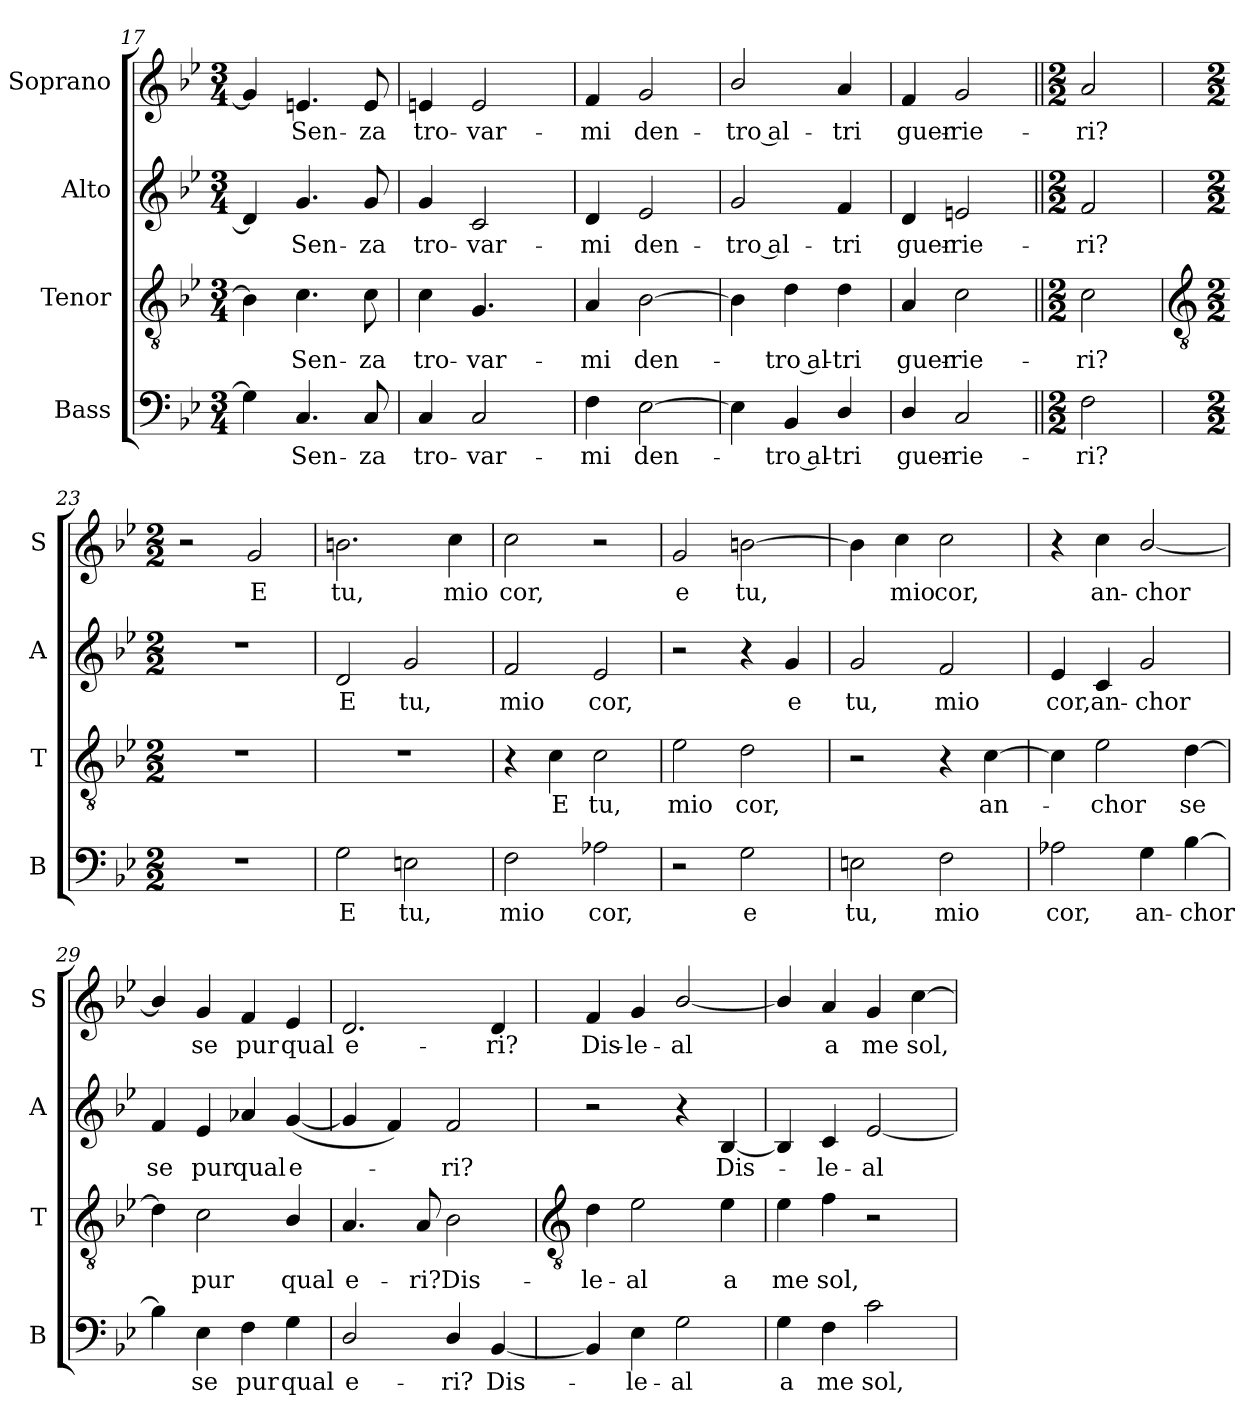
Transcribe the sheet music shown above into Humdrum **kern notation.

**kern	**text	**kern	**text	**kern	**text	**kern	**text
*part4	*part4	*part3	*part3	*part2	*part2	*part1	*part1
*staff4	*staff4	*staff3	*staff3	*staff2	*staff2	*staff1	*staff1
*I"Bass	*	*I"Tenor	*	*I"Alto	*	*I"Soprano	*
*I'B	*	*I'T	*	*I'A	*	*I'S	*
*clefF4	*	*clefGv2	*	*clefG2	*	*clefG2	*
*k[b-e-]	*	*k[b-e-]	*	*k[b-e-]	*	*k[b-e-]	*
*B-:	*	*B-:	*	*B-:	*	*B-:	*
*M3/4	*	*M3/4	*	*M3/4	*	*M3/4	*
=17	=17	=17	=17	=17	=17	=17	=17
4G]	.	4B]	.	4d]	.	4g]	.
!	!LO:LY:b	!	!LO:LY:b	!	!LO:LY:b	!	!LO:LY:b
4.C	Sen-	4.c	Sen-	4.g	Sen-	4.en	Sen-
!	!LO:LY:b	!	!LO:LY:b	!	!LO:LY:b	!	!LO:LY:b
8C	-za	8c	-za	8g	-za	8e	-za
=18	=18	=18	=18	=18	=18	=18	=18
!	!LO:LY:b	!	!LO:LY:b	!	!LO:LY:b	!	!LO:LY:b
4C	tro-	4c	tro-	4g	tro-	4en	tro-
!	!LO:LY:b	!	!LO:LY:b	!	!LO:LY:b	!	!LO:LY:b
2C	-var-	4.G	-var-	2c	-var-	2e	-var-
.	.	8ryy	.	.	.	.	.
=19	=19	=19	=19	=19	=19	=19	=19
!	!LO:LY:b	!	!LO:LY:b	!	!LO:LY:b	!	!LO:LY:b
4F	-mi	4A	-mi	4d	-mi	4f	-mi
!	!LO:LY:b	!	!LO:LY:b	!	!LO:LY:b	!	!LO:LY:b
[2E-	den-	[2B-	den-	2e-	den-	2g	den-
=20	=20	=20	=20	=20	=20	=20	=20
!	!	!	!	!	!LO:LY:b	!	!LO:LY:b
4E-]	.	4B-]	.	2g	-tro al-	2b-/	-tro al-
!	!LO:LY:b	!	!LO:LY:b	!	!	!	!
4BB-	tro al-	4d	tro al-	.	.	.	.
!	!LO:LY:b	!	!LO:LY:b	!	!LO:LY:b	!	!LO:LY:b
4D/	-tri	4d	-tri	4f	-tri	4a	-tri
=21	=21	=21	=21	=21	=21	=21	=21
!	!LO:LY:b	!	!LO:LY:b	!	!LO:LY:b	!	!LO:LY:b
4D/	guer-	4A	guer-	4d	guer-	4f	guer-
!	!LO:LY:b	!	!LO:LY:b	!	!LO:LY:b	!	!LO:LY:b
2C	-rie-	2c	-rie-	2en	-rie-	2g	-rie-
=22||	=22||	=22||	=22||	=22||	=22||	=22||	=22||
*M2/2	*	*M2/2	*	*M2/2	*	*M2/2	*
!	!LO:LY:b	!	!LO:LY:b	!	!LO:LY:b	!	!LO:LY:b
2F	-ri?	2c	-ri?	2f	-ri?	2a	-ri?
!!LO:LB:g=z
=23	=23	=23	=23	=23	=23	=23	=23
*	*	*clefGv2	*	*	*	*	*
*M2/2	*	*M2/2	*	*M2/2	*	*M2/2	*
1r	.	1r	.	1r	.	2r	.
!	!	!	!	!	!	!	!LO:LY:b
.	.	.	.	.	.	2g	E
=24	=24	=24	=24	=24	=24	=24	=24
!	!LO:LY:b	!	!	!	!LO:LY:b	!	!LO:LY:b
2G	E	1r	.	2d	E	2.bn	tu,
!	!LO:LY:b	!	!	!	!LO:LY:b	!	!
2En	tu,	.	.	2g	tu,	.	.
!	!	!	!	!	!	!	!LO:LY:b
.	.	.	.	.	.	4cc	mio
=25	=25	=25	=25	=25	=25	=25	=25
!	!LO:LY:b	!	!	!	!LO:LY:b	!	!LO:LY:b
2F	mio	4r	.	2f	mio	2cc	cor,
!	!	!	!LO:LY:b	!	!	!	!
.	.	4c	E	.	.	.	.
!	!LO:LY:b	!	!LO:LY:b	!	!LO:LY:b	!	!
2A-X	cor,	2c	tu,	2e-	cor,	2r	.
=26	=26	=26	=26	=26	=26	=26	=26
!	!	!	!LO:LY:b	!	!	!	!LO:LY:b
2r	.	2e-	mio	2r	.	2g	e
!	!LO:LY:b	!	!LO:LY:b	!	!	!	!LO:LY:b
2G	e	2d	cor,	4r	.	[2bn	tu,
!	!	!	!	!	!LO:LY:b	!	!
.	.	.	.	4g	e	.	.
=27	=27	=27	=27	=27	=27	=27	=27
!	!LO:LY:b	!	!	!	!LO:LY:b	!	!
2En	tu,	2r	.	2g	tu,	4b]	.
!	!	!	!	!	!	!	!LO:LY:b
.	.	.	.	.	.	4cc	mio
!	!LO:LY:b	!	!	!	!LO:LY:b	!	!LO:LY:b
2F	mio	4r	.	2f	mio	2cc	cor,
!	!	!	!LO:LY:b	!	!	!	!
.	.	[4c	an-	.	.	.	.
=28	=28	=28	=28	=28	=28	=28	=28
!	!LO:LY:b	!	!	!	!LO:LY:b	!	!
2A-X	cor,	4c]	.	4e-	cor,	4r	.
!	!	!	!LO:LY:b	!	!LO:LY:b	!	!LO:LY:b
.	.	2e-	chor	4c	an-	4cc	an-
!	!LO:LY:b	!	!	!	!LO:LY:b	!	!LO:LY:b
4G	an-	.	.	2g	-chor	[2b-/	-chor
!	!LO:LY:b	!	!LO:LY:b	!	!	!	!
[4B-	-chor	[4d	se	.	.	.	.
=29	=29	=29	=29	=29	=29	=29	=29
!	!	!	!	!	!LO:LY:b	!	!
4B-]	.	4d]	.	4f	se	4b-/]	.
!	!LO:LY:b	!	!LO:LY:b	!	!LO:LY:b	!	!LO:LY:b
4E-	se	2c	pur	4e-	pur	4g	se
!	!LO:LY:b	!	!	!	!LO:LY:b	!	!LO:LY:b
4F	pur	.	.	4a-X	qual	4f	pur
!	!LO:LY:b	!	!LO:LY:b	!	!LO:LY:b	!	!LO:LY:b
4G	qual	4B-/	qual	(<[4g	e-	4e-	qual
=30	=30	=30	=30	=30	=30	=30	=30
!	!LO:LY:b	!	!LO:LY:b	!	!	!	!LO:LY:b
2D/	e-	4.A	e-	4g]	.	2.d	e-
.	.	.	.	4f)	.	.	.
!	!	!	!LO:LY:b	!	!	!	!
.	.	8A	-ri?	.	.	.	.
!	!LO:LY:b	!	!LO:LY:b	!	!LO:LY:b	!	!
4D/	-ri?	2B-	Dis-	2f	ri?	.	.
!	!LO:LY:b	!	!	!	!	!	!LO:LY:b
[4BB-	Dis-	.	.	.	.	4d	-ri?
!!LO:LB:g=z
=31	=31	=31	=31	=31	=31	=31	=31
*	*	*clefGv2	*	*	*	*	*
!	!	!	!LO:LY:b	!	!	!	!LO:LY:b
4BB-]	.	4d	-le-	2r	.	4f	Dis-
!	!LO:LY:b	!	!LO:LY:b	!	!	!	!LO:LY:b
4E-	le-	2e-	-al	.	.	4g	-le-
!	!LO:LY:b	!	!	!	!	!	!LO:LY:b
2G	-al	.	.	4r	.	[2b-/	-al
!	!	!	!LO:LY:b	!	!LO:LY:b	!	!
.	.	4e-	a	[4B-	Dis-	.	.
=32	=32	=32	=32	=32	=32	=32	=32
!	!LO:LY:b	!	!LO:LY:b	!	!	!	!
4G	a	4e-	me	4B-]	.	4b-/]	.
!	!LO:LY:b	!	!LO:LY:b	!	!LO:LY:b	!	!LO:LY:b
4F	me	4f	sol,	4c	le-	4a	a
!	!LO:LY:b	!	!	!	!LO:LY:b	!	!LO:LY:b
2c	sol,	2r	.	[2e-	-al	4g	me
!	!	!	!	!	!	!	!LO:LY:b
.	.	.	.	.	.	[4cc	sol,
=	=	=	=	=	=	=	=
*-	*-	*-	*-	*-	*-	*-	*-
